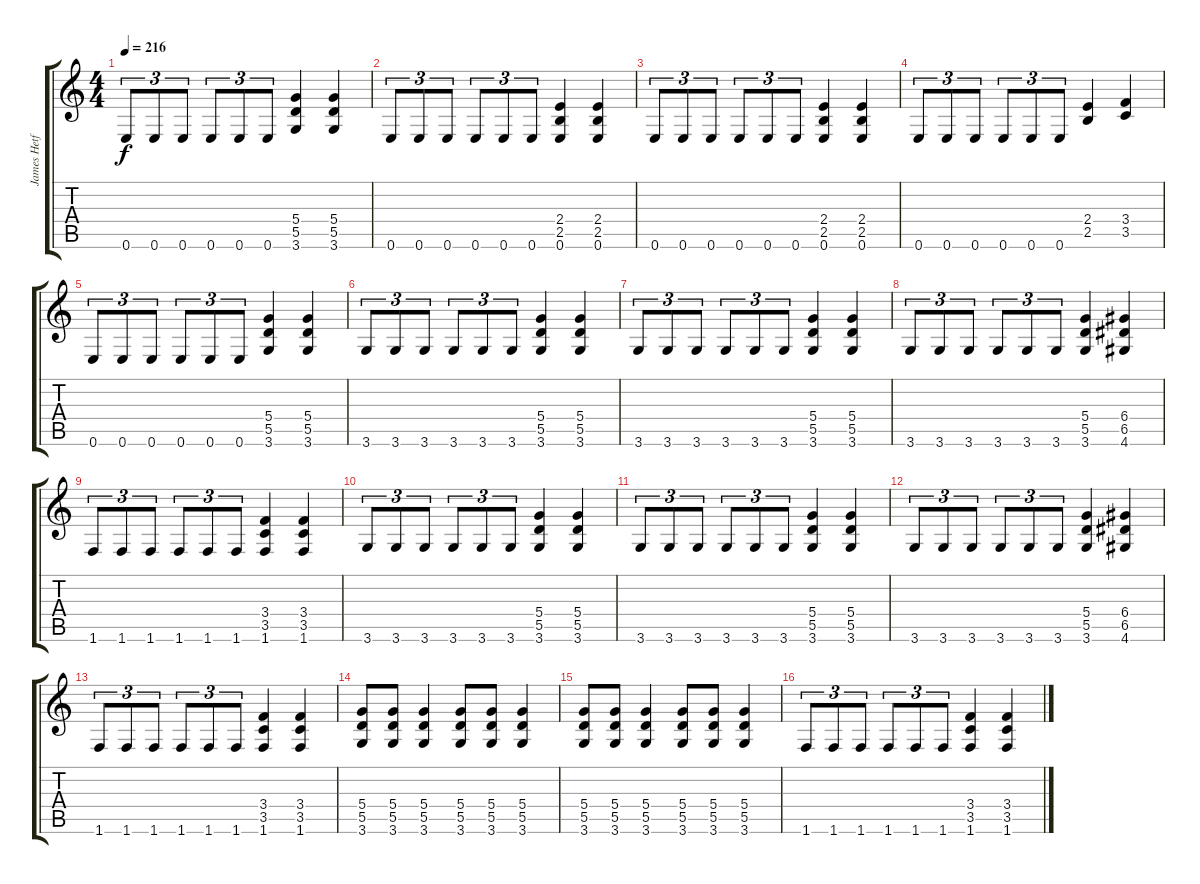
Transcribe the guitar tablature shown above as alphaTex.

\track ("James Hetfield" "James Hetf") {instrument acousticguitarsteel}
\staff {score tabs}
\tuning (E4 B3 G3 D3 A2 E2) {hide}
\ts (4 4)
\tempo 216
\clef g2
\ks c
0.6.8{tu (3 2) dy f} 0.6.8{tu (3 2)} 0.6.8{tu (3 2)} 0.6.8{tu (3 2)} 0.6.8{tu (3 2)} 0.6.8{tu (3 2)} (5.4 5.5 3.6).4 (5.4 5.5 3.6).4 |
0.6.8{tu (3 2)} 0.6.8{tu (3 2)} 0.6.8{tu (3 2)} 0.6.8{tu (3 2)} 0.6.8{tu (3 2)} 0.6.8{tu (3 2)} (2.4 2.5 0.6).4 (2.4 2.5 0.6).4 |
0.6.8{tu (3 2)} 0.6.8{tu (3 2)} 0.6.8{tu (3 2)} 0.6.8{tu (3 2)} 0.6.8{tu (3 2)} 0.6.8{tu (3 2)} (2.4 2.5 0.6).4 (2.4 2.5 0.6).4 |
0.6.8{tu (3 2)} 0.6.8{tu (3 2)} 0.6.8{tu (3 2)} 0.6.8{tu (3 2)} 0.6.8{tu (3 2)} 0.6.8{tu (3 2)} (2.4 2.5).4 (3.4 3.5).4 |
0.6.8{tu (3 2)} 0.6.8{tu (3 2)} 0.6.8{tu (3 2)} 0.6.8{tu (3 2)} 0.6.8{tu (3 2)} 0.6.8{tu (3 2)} (5.4 5.5 3.6).4 (5.4 5.5 3.6).4 |
3.6.8{tu (3 2)} 3.6.8{tu (3 2)} 3.6.8{tu (3 2)} 3.6.8{tu (3 2)} 3.6.8{tu (3 2)} 3.6.8{tu (3 2)} (5.4 5.5 3.6).4 (5.4 5.5 3.6).4 |
3.6.8{tu (3 2)} 3.6.8{tu (3 2)} 3.6.8{tu (3 2)} 3.6.8{tu (3 2)} 3.6.8{tu (3 2)} 3.6.8{tu (3 2)} (5.4 5.5 3.6).4 (5.4 5.5 3.6).4 |
3.6.8{tu (3 2)} 3.6.8{tu (3 2)} 3.6.8{tu (3 2)} 3.6.8{tu (3 2)} 3.6.8{tu (3 2)} 3.6.8{tu (3 2)} (5.4 5.5 3.6).4 (6.4 6.5 4.6).4 |
1.6.8{tu (3 2)} 1.6.8{tu (3 2)} 1.6.8{tu (3 2)} 1.6.8{tu (3 2)} 1.6.8{tu (3 2)} 1.6.8{tu (3 2)} (3.4 3.5 1.6).4 (3.4 3.5 1.6).4 |
3.6.8{tu (3 2)} 3.6.8{tu (3 2)} 3.6.8{tu (3 2)} 3.6.8{tu (3 2)} 3.6.8{tu (3 2)} 3.6.8{tu (3 2)} (5.4 5.5 3.6).4 (5.4 5.5 3.6).4 |
3.6.8{tu (3 2)} 3.6.8{tu (3 2)} 3.6.8{tu (3 2)} 3.6.8{tu (3 2)} 3.6.8{tu (3 2)} 3.6.8{tu (3 2)} (5.4 5.5 3.6).4 (5.4 5.5 3.6).4 |
3.6.8{tu (3 2)} 3.6.8{tu (3 2)} 3.6.8{tu (3 2)} 3.6.8{tu (3 2)} 3.6.8{tu (3 2)} 3.6.8{tu (3 2)} (5.4 5.5 3.6).4 (6.4 6.5 4.6).4 |
1.6.8{tu (3 2)} 1.6.8{tu (3 2)} 1.6.8{tu (3 2)} 1.6.8{tu (3 2)} 1.6.8{tu (3 2)} 1.6.8{tu (3 2)} (3.4 3.5 1.6).4 (3.4 3.5 1.6).4 |
(5.4 5.5 3.6).8 (5.4 5.5 3.6).8 (5.4 5.5 3.6).4 (5.4 5.5 3.6).8 (5.4 5.5 3.6).8 (5.4 5.5 3.6).4 |
(5.4 5.5 3.6).8 (5.4 5.5 3.6).8 (5.4 5.5 3.6).4 (5.4 5.5 3.6).8 (5.4 5.5 3.6).8 (5.4 5.5 3.6).4 |
1.6.8{tu (3 2)} 1.6.8{tu (3 2)} 1.6.8{tu (3 2)} 1.6.8{tu (3 2)} 1.6.8{tu (3 2)} 1.6.8{tu (3 2)} (3.4 3.5 1.6).4 (3.4 3.5 1.6).4
